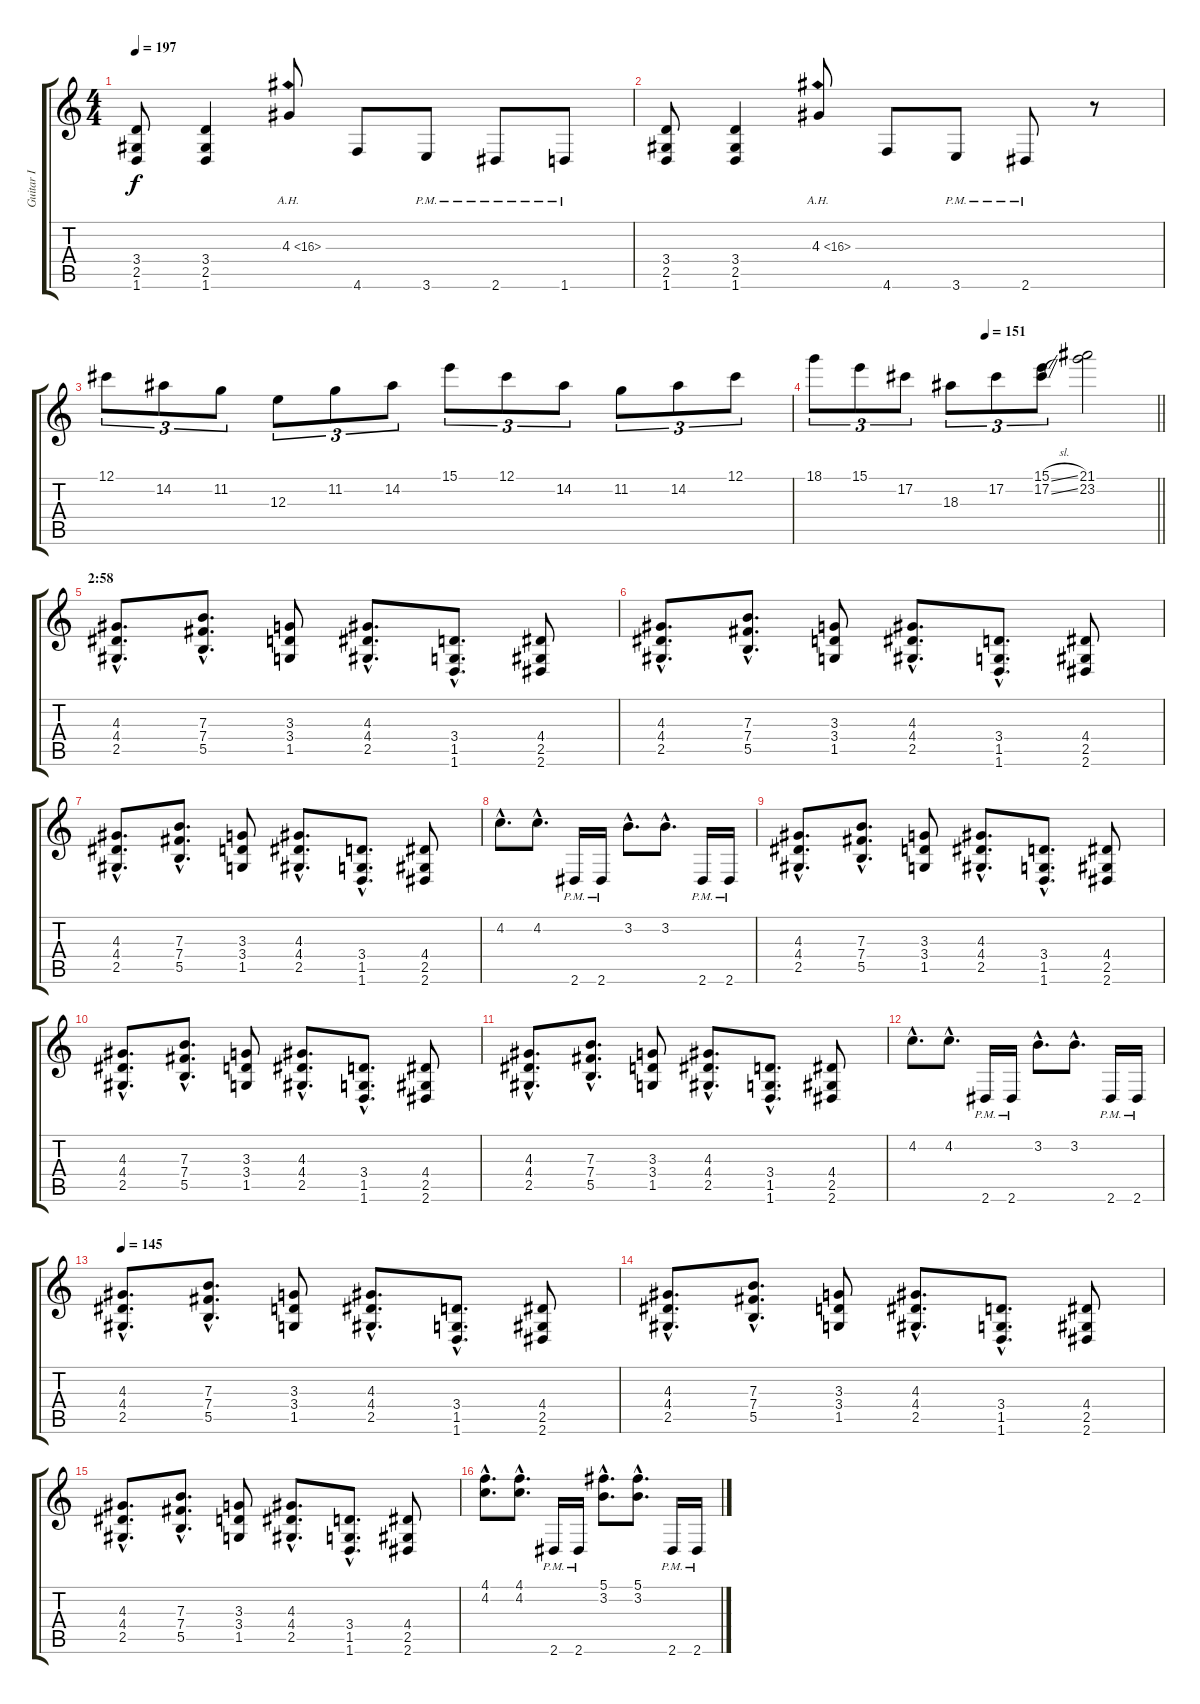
\track ("Guitar I" "Guitar I") {instrument distortionguitar}
\staff {score tabs}
\tuning (Db4 Ab3 E3 B2 Gb2 Db2) {hide}
\ts (4 4)
\tempo 197
\clef g2
\ks c
(3.4 2.5 1.6).8{dy f} (3.4 2.5 1.6).4 4.3{ah 12}.8 4.6.8 3.6{pm}.8 2.6{pm}.8 1.6{pm}.8 |
(3.4 2.5 1.6).8 (3.4 2.5 1.6).4 4.3{ah 12}.8 4.6.8 3.6{pm}.8 2.6{pm}.8 r.8 |
12.1.8{tu (3 2)} 14.2.8{tu (3 2)} 11.2.8{tu (3 2)} 12.3.8{tu (3 2)} 11.2.8{tu (3 2)} 14.2.8{tu (3 2)} 15.1.8{tu (3 2)} 12.1.8{tu (3 2)} 14.2.8{tu (3 2)} 11.2.8{tu (3 2)} 14.2.8{tu (3 2)} 12.1.8{tu (3 2)} |
\tempo (151 0.5)
\barLineRight lightlight
18.1.8{tu (3 2)} 15.1.8{tu (3 2)} 17.2.8{tu (3 2)} 18.3.8{tu (3 2)} 17.2.8{tu (3 2)} (15.1{sl} 17.2{sl}).8{tu (3 2)} (21.1 23.2).2 |
\section ("" "2:58")
(4.3{hac} 4.4{hac} 2.5{hac}).8{d} (7.3{hac} 7.4{hac} 5.5{hac}).8{d} (3.3 3.4 1.5).8 (4.3{hac} 4.4{hac} 2.5{hac}).8{d} (3.4{hac} 1.5{hac} 1.6{hac}).8{d} (4.4 2.5 2.6).8 |
(4.3{hac} 4.4{hac} 2.5{hac}).8{d} (7.3{hac} 7.4{hac} 5.5{hac}).8{d} (3.3 3.4 1.5).8 (4.3{hac} 4.4{hac} 2.5{hac}).8{d} (3.4{hac} 1.5{hac} 1.6{hac}).8{d} (4.4 2.5 2.6).8 |
(4.3{hac} 4.4{hac} 2.5{hac}).8{d} (7.3{hac} 7.4{hac} 5.5{hac}).8{d} (3.3 3.4 1.5).8 (4.3{hac} 4.4{hac} 2.5{hac}).8{d} (3.4{hac} 1.5{hac} 1.6{hac}).8{d} (4.4 2.5 2.6).8 |
4.2{hac}.8{d} 4.2{hac}.8{d} 2.6{pm}.16 2.6{pm}.16 3.2{hac}.8{d} 3.2{hac}.8{d} 2.6{pm}.16 2.6{pm}.16 |
(4.3{hac} 4.4{hac} 2.5{hac}).8{d} (7.3{hac} 7.4{hac} 5.5{hac}).8{d} (3.3 3.4 1.5).8 (4.3{hac} 4.4{hac} 2.5{hac}).8{d} (3.4{hac} 1.5{hac} 1.6{hac}).8{d} (4.4 2.5 2.6).8 |
(4.3{hac} 4.4{hac} 2.5{hac}).8{d} (7.3{hac} 7.4{hac} 5.5{hac}).8{d} (3.3 3.4 1.5).8 (4.3{hac} 4.4{hac} 2.5{hac}).8{d} (3.4{hac} 1.5{hac} 1.6{hac}).8{d} (4.4 2.5 2.6).8 |
(4.3{hac} 4.4{hac} 2.5{hac}).8{d} (7.3{hac} 7.4{hac} 5.5{hac}).8{d} (3.3 3.4 1.5).8 (4.3{hac} 4.4{hac} 2.5{hac}).8{d} (3.4{hac} 1.5{hac} 1.6{hac}).8{d} (4.4 2.5 2.6).8 |
4.2{hac}.8{d} 4.2{hac}.8{d} 2.6{pm}.16 2.6{pm}.16 3.2{hac}.8{d} 3.2{hac}.8{d} 2.6{pm}.16 2.6{pm}.16 |
\tempo 145
(4.3{hac} 4.4{hac} 2.5{hac}).8{d} (7.3{hac} 7.4{hac} 5.5{hac}).8{d} (3.3 3.4 1.5).8 (4.3{hac} 4.4{hac} 2.5{hac}).8{d} (3.4{hac} 1.5{hac} 1.6{hac}).8{d} (4.4 2.5 2.6).8 |
(4.3{hac} 4.4{hac} 2.5{hac}).8{d} (7.3{hac} 7.4{hac} 5.5{hac}).8{d} (3.3 3.4 1.5).8 (4.3{hac} 4.4{hac} 2.5{hac}).8{d} (3.4{hac} 1.5{hac} 1.6{hac}).8{d} (4.4 2.5 2.6).8 |
(4.3{hac} 4.4{hac} 2.5{hac}).8{d} (7.3{hac} 7.4{hac} 5.5{hac}).8{d} (3.3 3.4 1.5).8 (4.3{hac} 4.4{hac} 2.5{hac}).8{d} (3.4{hac} 1.5{hac} 1.6{hac}).8{d} (4.4 2.5 2.6).8 |
(4.1{hac} 4.2{hac}).8{d} (4.1{hac} 4.2{hac}).8{d} 2.6{pm}.16 2.6{pm}.16 (5.1{hac} 3.2{hac}).8{d} (5.1{hac} 3.2{hac}).8{d} 2.6{pm}.16 2.6{pm}.16
